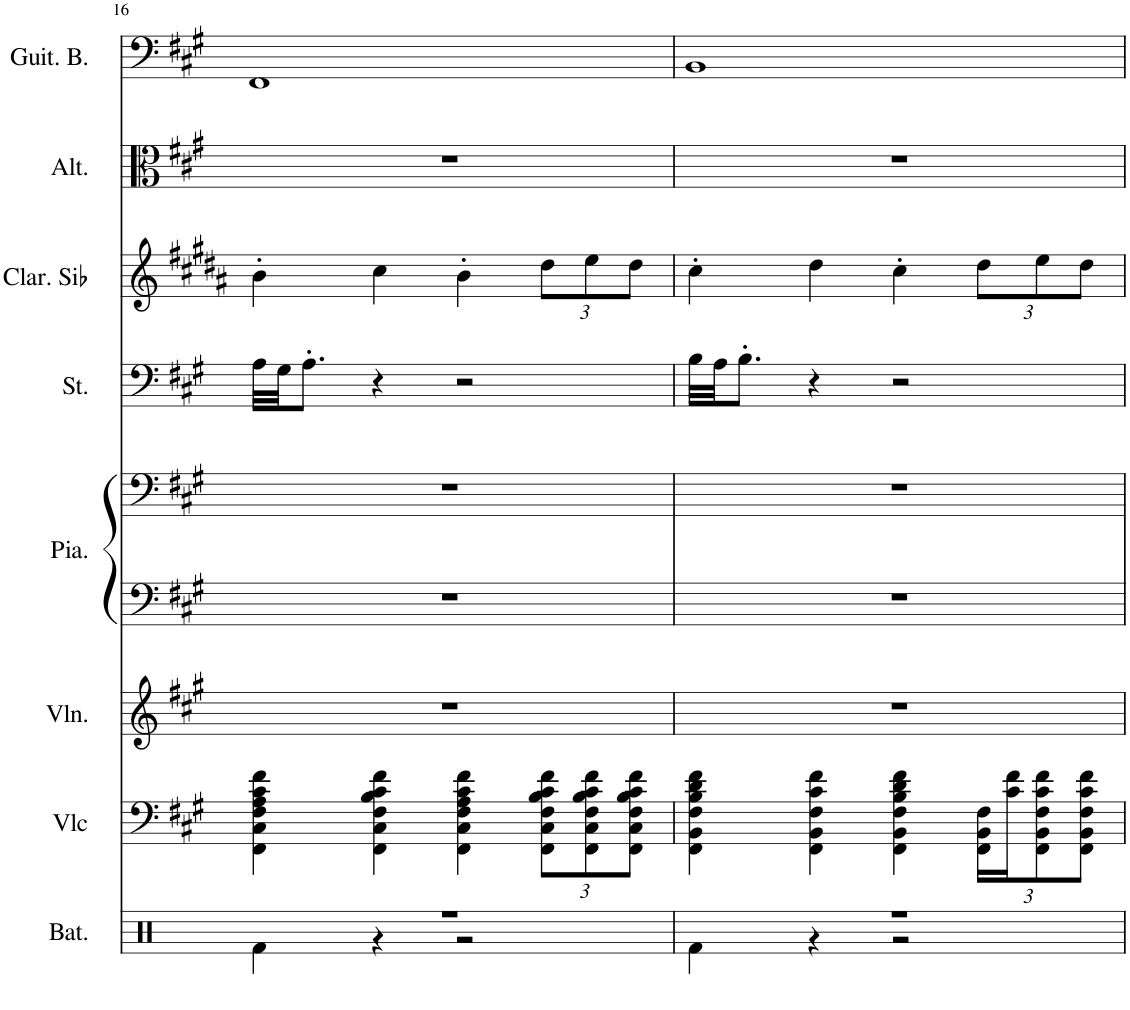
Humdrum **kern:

**kern	**kern	**kern	**kern	**kern	**kern	**kern	**kern	**kern
*part8	*part7	*part6	*part5	*part5	*part4	*part3	*part2	*part1
*staff9	*staff8	*staff7	*staff6	*staff5	*staff4	*staff3	*staff2	*staff1
*I"Batterie, Drums	*I"Violoncelle	*I"Violon	*I"Piano, Acoustic Grand Piano	*	*I"Cordes, String Ensemble 2	*I"Clarinette en Sib	*I"Alto	*I"Guitare basse
*I'Bat.	*I'Vlc	*I'Vln.	*I'Pia.	*	*I'St.	*I'Clar. Sib	*I'Alt.	*I'Guit. B.
!!LO:PB:g=z
*clefX	*clefF4	*clefG2	*clefF4	*clefF4	*clefG2	*clefG2	*clefC3	*clefF4
*	*	*	*	*	*	*Trd1c2	*	*Trd7c12
*k[]	*k[f#c#g#]	*k[f#c#g#]	*k[f#c#g#]	*k[f#c#g#]	*k[f#c#g#]	*k[f#c#g#d#a#]	*k[f#c#g#]	*k[f#c#g#]
*M4/4	*M4/4	*M4/4	*M4/4	*M4/4	*M4/4	*M4/4	*M4/4	*M4/4
=16	=16	=16	=16	=16	=16	=16	=16	=16
*^	*	*	*	*	*	*	*	*
1r	4Rf\	4FF#\ 4C#\ 4F#\ 4A\ 4c#\ 4f#\	1r	1r	1r	32A\LLL	4b'\	1r	1FF#
.	.	.	.	.	.	32G#\JJ	.	.	.
.	.	.	.	.	.	8.A'\J	.	.	.
.	4r	4FF#\ 4C#\ 4F#\ 4B\ 4c#\ 4f#\	.	.	.	4r	4cc#\	.	.
.	2r	4FF#\ 4C#\ 4F#\ 4A\ 4c#\ 4f#\	.	.	.	2r	4b'\	.	.
*	*	*Xbrackettup	*	*	*	*	*Xbrackettup	*	*
.	.	12FF#\ 12C#\ 12F#\ 12B\ 12c#\ 12f#\L	.	.	.	.	12dd#\L	.	.
.	.	12FF#\ 12C#\ 12F#\ 12B\ 12c#\ 12f#\	.	.	.	.	12ee\	.	.
.	.	12FF#\ 12C#\ 12F#\ 12B\ 12c#\ 12f#\J	.	.	.	.	12dd#\J	.	.
=17	=17	=17	=17	=17	=17	=17	=17	=17	=17
1r	4Rf\	4FF#\ 4BB\ 4F#\ 4B\ 4d\ 4f#\	1r	1r	1r	32B\LLL	4cc#'\	1r	1BB
.	.	.	.	.	.	32A\JJ	.	.	.
.	.	.	.	.	.	8.B'\J	.	.	.
.	4r	4FF#\ 4BB\ 4F#\ 4c#\ 4f#\	.	.	.	4r	4dd#\	.	.
.	2r	4FF#\ 4BB\ 4F#\ 4B\ 4d\ 4f#\	.	.	.	2r	4cc#'\	.	.
.	.	24FF#\ 24BB\ 24F#\LL	.	.	.	.	12dd#\L	.	.
.	.	24c#\ 24f#\J	.	.	.	.	.	.	.
.	.	12FF#\ 12BB\ 12F#\ 12c#\ 12f#\	.	.	.	.	12ee\	.	.
.	.	12FF#\ 12BB\ 12F#\ 12c#\ 12f#\J	.	.	.	.	12dd#\J	.	.
*v	*v	*	*	*	*	*	*	*	*
=	=	=	=	=	=	=	=	=
*-	*-	*-	*-	*-	*-	*-	*-	*-
